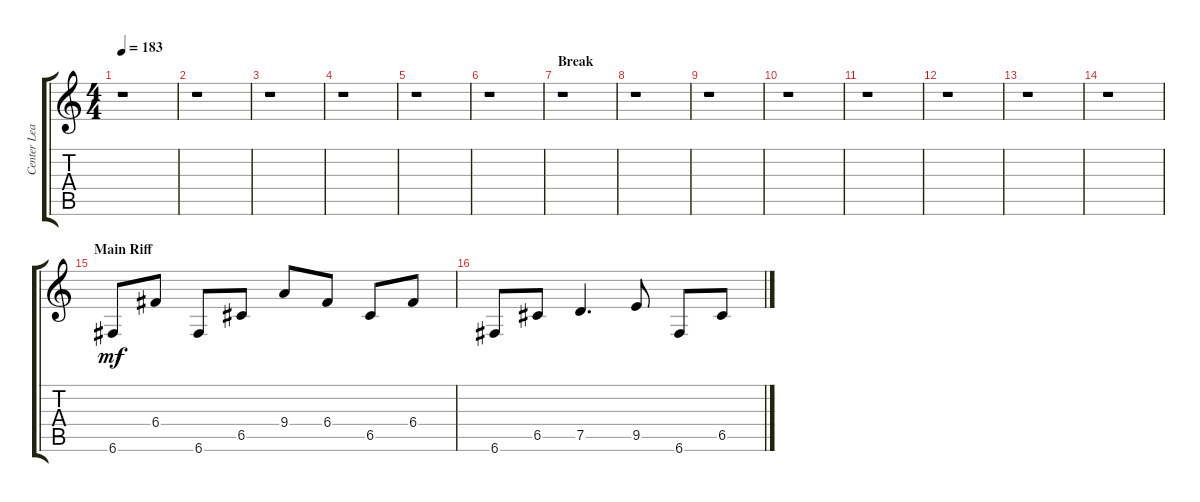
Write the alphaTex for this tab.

\track ("Center Lead 1" "Center Lea") {instrument overdrivenguitar}
\staff {score tabs}
\tuning (D4 A3 F3 C3 G2 C2) {hide}
\ts (4 4)
\tempo 183
\clef g2
\ks aminor
r.1{dy mf} |
r.1 |
r.1 |
r.1 |
r.1 |
r.1 |
\section ("" "Break")
r.1 |
r.1 |
r.1 |
r.1 |
r.1 |
r.1 |
r.1 |
r.1 |
\section ("" "Main Riff")
6.6.8 6.4.8 6.6.8 6.5.8 9.4.8 6.4.8 6.5.8 6.4.8 |
6.6.8 6.5.8 7.5.4{d} 9.5.8 6.6.8 6.5.8
